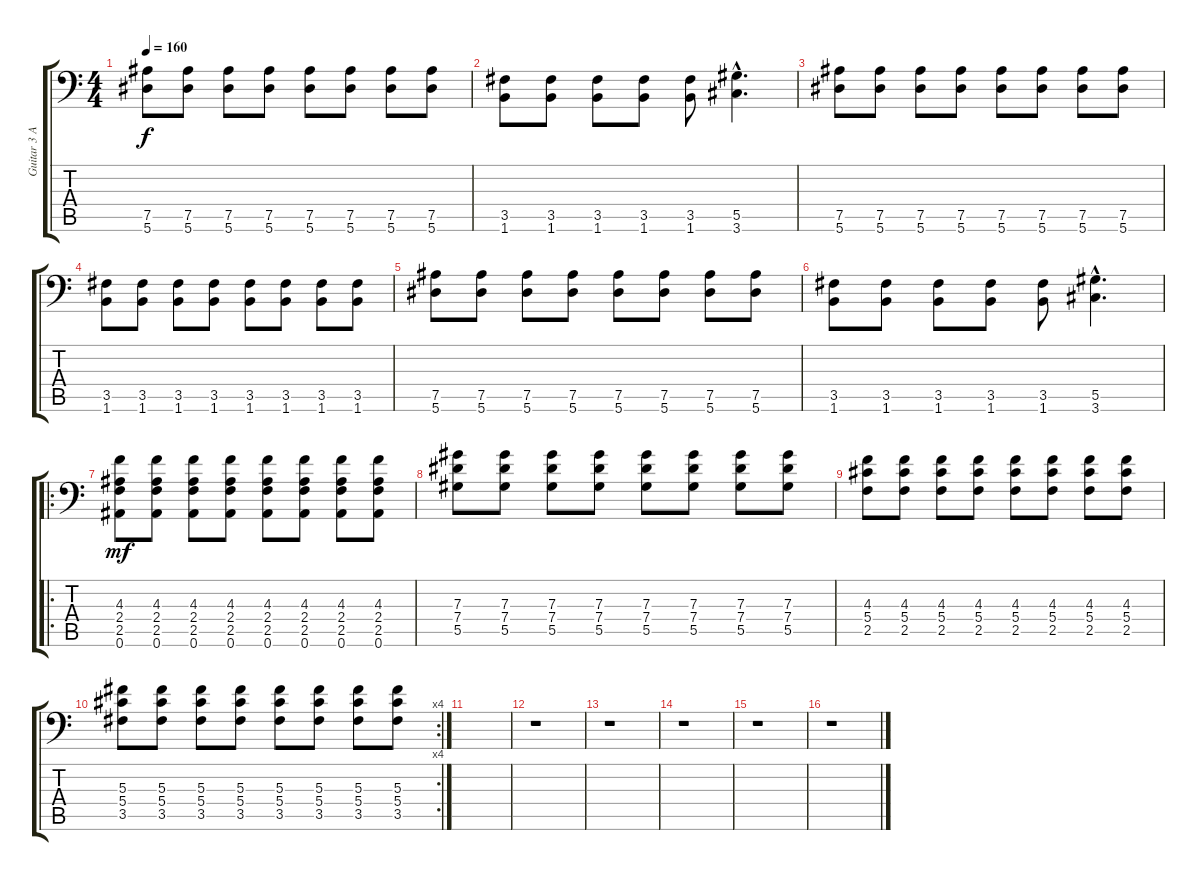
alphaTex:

\track ("Guitar 3 A#" "Guitar 3 A") {instrument distortionguitar}
\staff {score tabs}
\tuning (Bb3 F3 Db3 Ab2 Eb2 Bb1) {hide}
\ts (4 4)
\tempo 160
\clef f4
\ks c
(7.5 5.6).8{dy f} (7.5 5.6).8 (7.5 5.6).8 (7.5 5.6).8 (7.5 5.6).8 (7.5 5.6).8 (7.5 5.6).8 (7.5 5.6).8 |
(3.5 1.6).8 (3.5 1.6).8 (3.5 1.6).8 (3.5 1.6).8 (3.5 1.6).8 (5.5{hac} 3.6{hac}).4{d} |
(7.5 5.6).8 (7.5 5.6).8 (7.5 5.6).8 (7.5 5.6).8 (7.5 5.6).8 (7.5 5.6).8 (7.5 5.6).8 (7.5 5.6).8 |
(3.5 1.6).8 (3.5 1.6).8 (3.5 1.6).8 (3.5 1.6).8 (3.5 1.6).8 (3.5 1.6).8 (3.5 1.6).8 (3.5 1.6).8 |
(7.5 5.6).8 (7.5 5.6).8 (7.5 5.6).8 (7.5 5.6).8 (7.5 5.6).8 (7.5 5.6).8 (7.5 5.6).8 (7.5 5.6).8 |
(3.5 1.6).8 (3.5 1.6).8 (3.5 1.6).8 (3.5 1.6).8 (3.5 1.6).8 (5.5{hac} 3.6{hac}).4{d} |
\ro
(4.3 2.4 2.5 0.6).8{dy mf} (4.3 2.4 2.5 0.6).8 (4.3 2.4 2.5 0.6).8 (4.3 2.4 2.5 0.6).8 (4.3 2.4 2.5 0.6).8 (4.3 2.4 2.5 0.6).8 (4.3 2.4 2.5 0.6).8 (4.3 2.4 2.5 0.6).8 |
(7.3 7.4 5.5).8 (7.3 7.4 5.5).8 (7.3 7.4 5.5).8 (7.3 7.4 5.5).8 (7.3 7.4 5.5).8 (7.3 7.4 5.5).8 (7.3 7.4 5.5).8 (7.3 7.4 5.5).8 |
(4.3 5.4 2.5).8 (4.3 5.4 2.5).8 (4.3 5.4 2.5).8 (4.3 5.4 2.5).8 (4.3 5.4 2.5).8 (4.3 5.4 2.5).8 (4.3 5.4 2.5).8 (4.3 5.4 2.5).8 |
\rc 4
(5.3 5.4 3.5).8 (5.3 5.4 3.5).8 (5.3 5.4 3.5).8 (5.3 5.4 3.5).8 (5.3 5.4 3.5).8 (5.3 5.4 3.5).8 (5.3 5.4 3.5).8 (5.3 5.4 3.5).8 |
|
r.1 |
r.1 |
r.1 |
r.1 |
r.1
